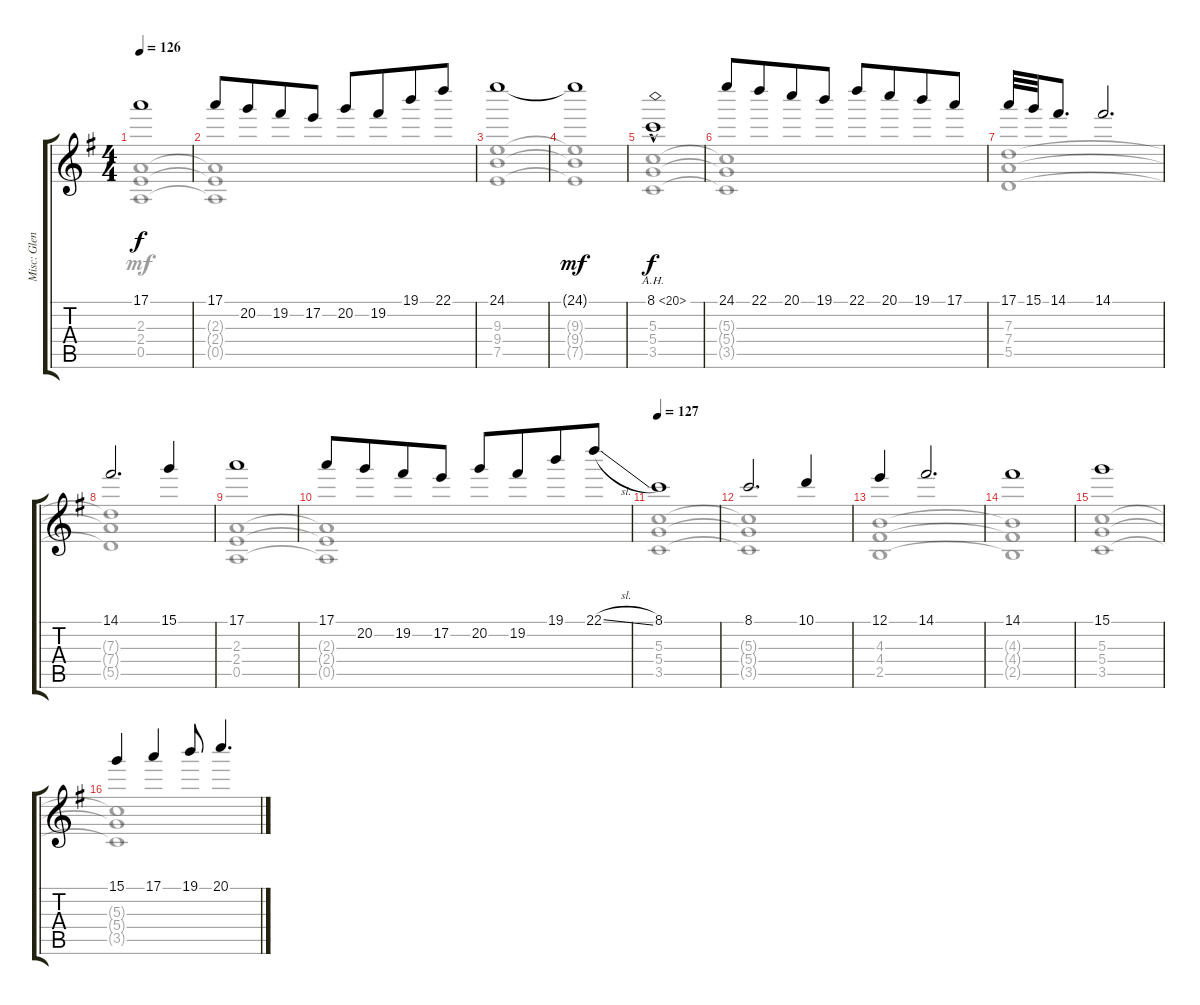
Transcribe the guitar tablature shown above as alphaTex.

\track ("Misc: Glenn" "Misc: Glen") {instrument electricguitarjazz}
\staff {score tabs}
\tuning (E4 B3 G3 D3 A2 E2) {hide}
\voice
\ts (4 4)
\tempo 126
\clef g2
\ks g
17.1.1{dy f} |
17.1.8 20.2.8{beam merge} 19.2.8 17.2.8 20.2.8 19.2.8{beam merge} 19.1.8 22.1.8 |
24.1.1 |
24.1{t}.1{dy mf} |
8.1{ah 12 hac}.1{dy f} |
24.1.8 22.1.8{beam merge} 20.1.8 19.1.8 22.1.8 20.1.8{beam merge} 19.1.8 17.1.8 |
17.1.32 15.1.32 14.1.8{d} 14.1.2{d} |
14.1.2{d} 15.1.4 |
17.1.1 |
17.1.8 20.2.8{beam merge} 19.2.8 17.2.8 20.2.8 19.2.8{beam merge} 19.1.8 22.1{sl}.8 |
\tempo 127
8.1.1 |
8.1.2{d} 10.1.4 |
12.1.4 14.1.2{d} |
14.1.1 |
15.1.1 |
15.1.4 17.1.4 19.1.8 20.1.4{d}
\voice
\clef g2
\ottava regular
\simile none
\ks g
(2.3 2.4 0.5).1{dy mf} |
(2.3{t} 2.4{t} 0.5{t}).1 |
(9.3 9.4 7.5).1 |
(9.3{t} 9.4{t} 7.5{t}).1 |
(5.3 5.4 3.5).1 |
(5.3{t} 5.4{t} 3.5{t}).1 |
(7.3 7.4 5.5).1 |
(7.3{t} 7.4{t} 5.5{t}).1 |
(2.3 2.4 0.5).1 |
(2.3{t} 2.4{t} 0.5{t}).1 |
(5.3 5.4 3.5).1 |
(5.3{t} 5.4{t} 3.5{t}).1 |
(4.3 4.4 2.5).1 |
(4.3{t} 4.4{t} 2.5{t}).1 |
(5.3 5.4 3.5).1 |
(5.3{t} 5.4{t} 3.5{t}).1
